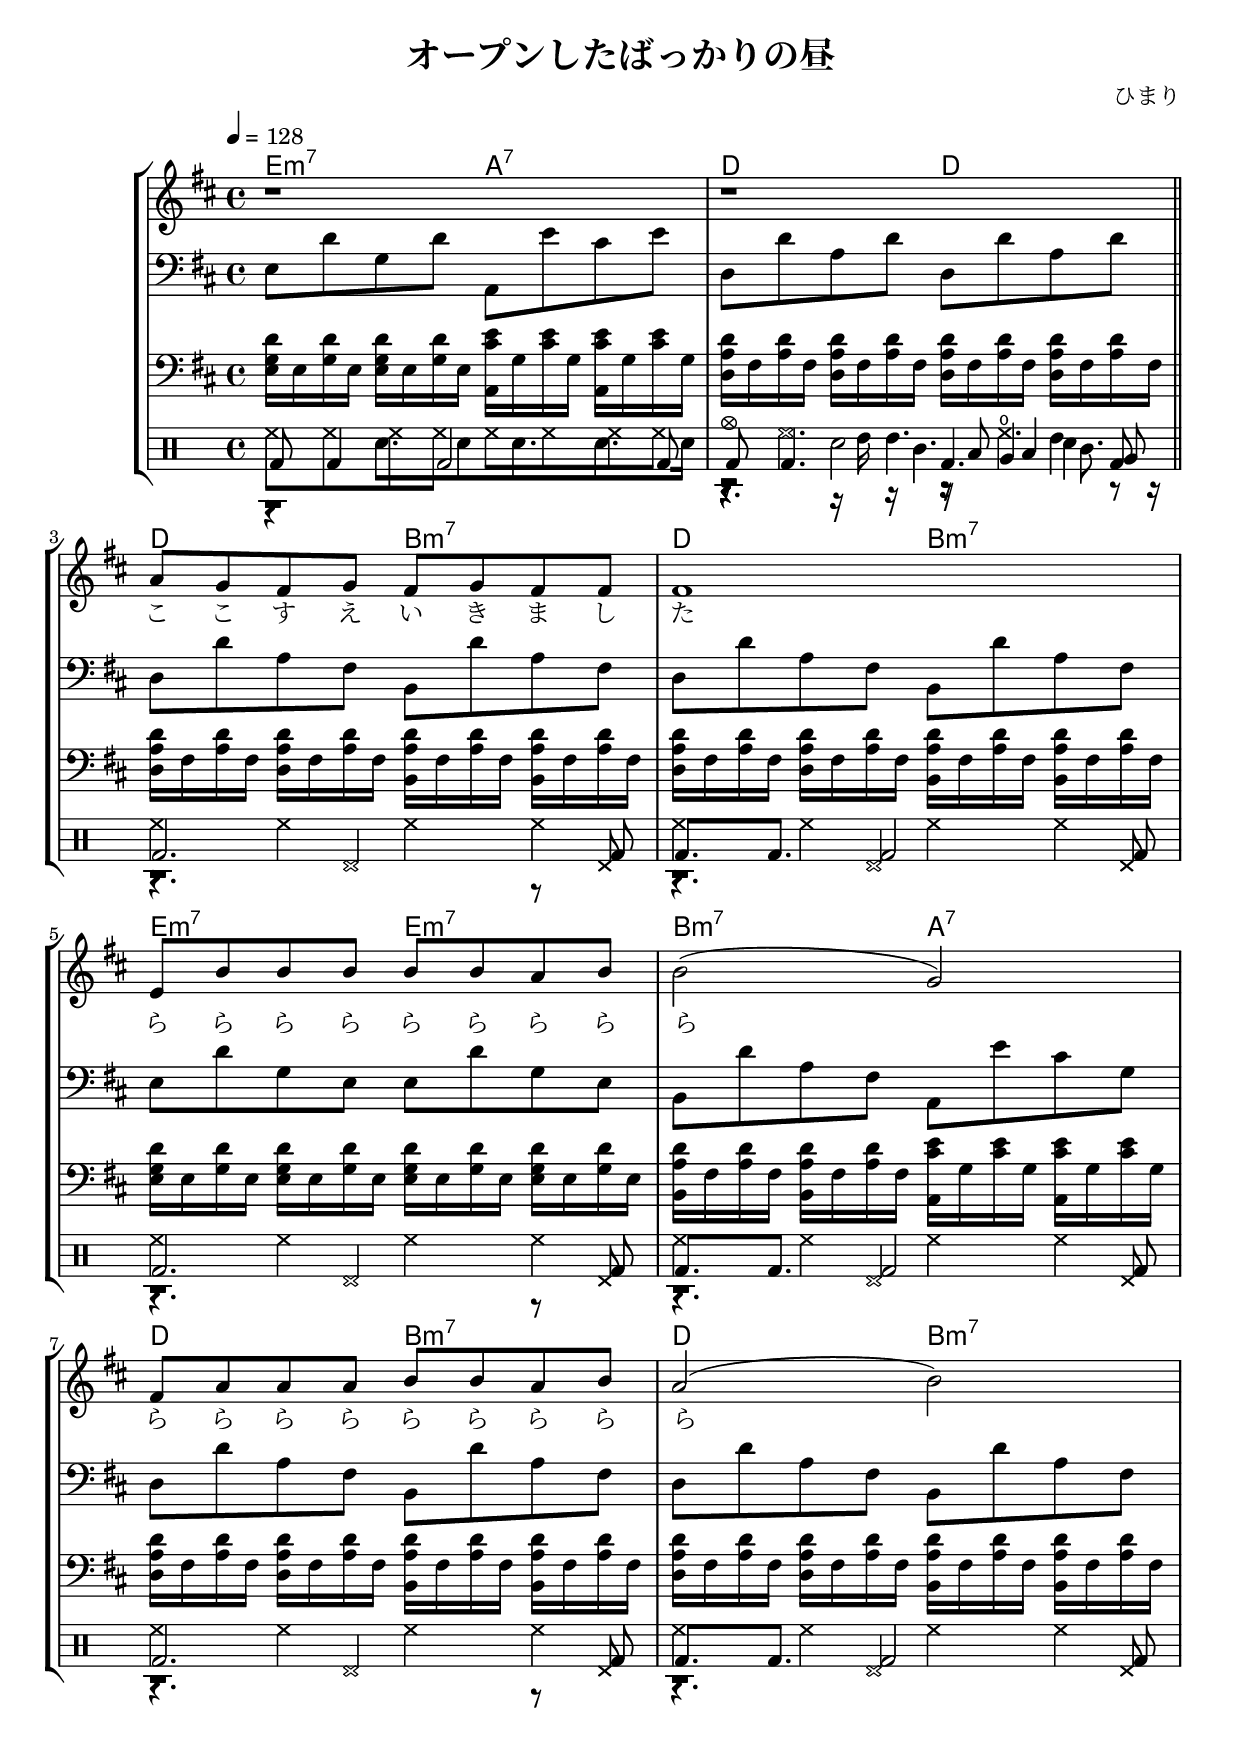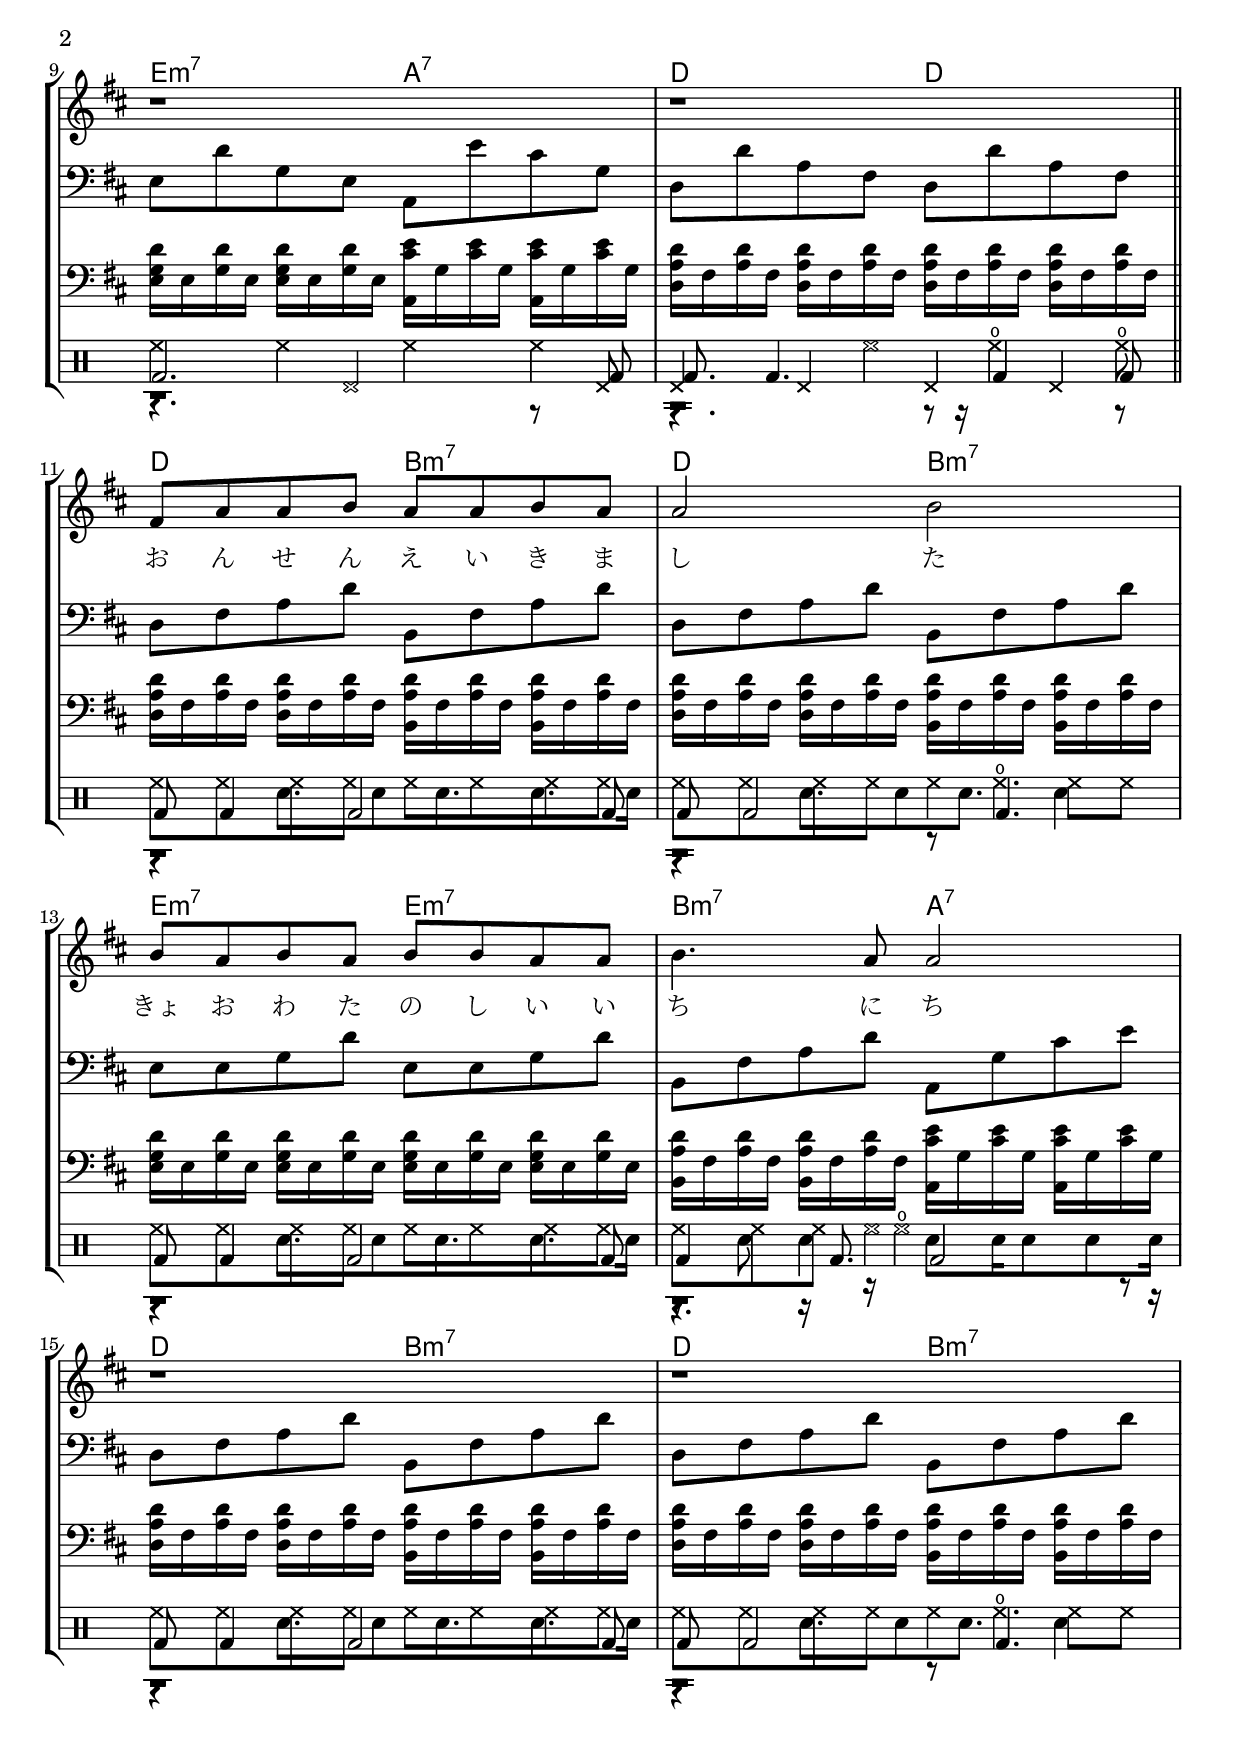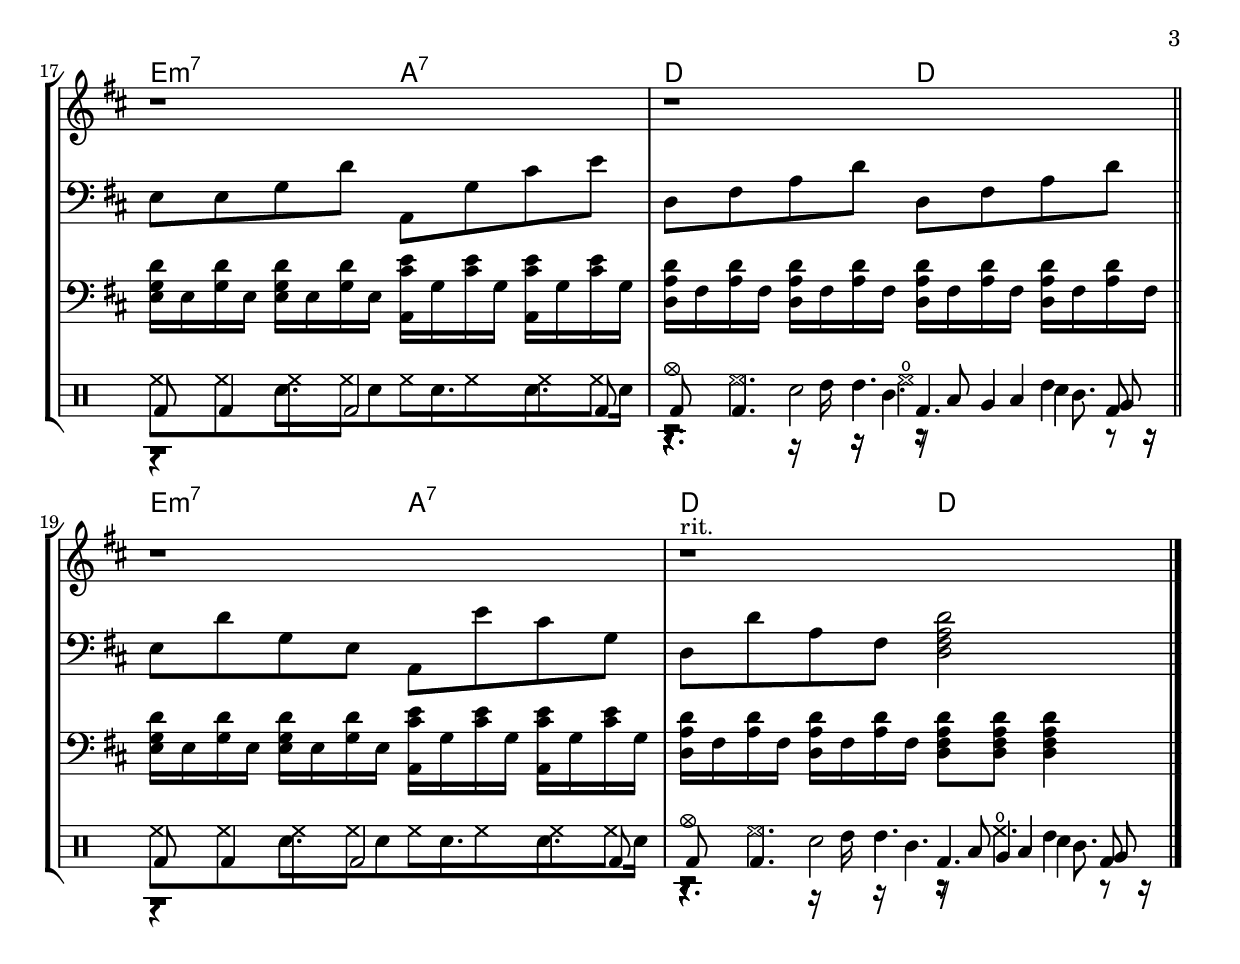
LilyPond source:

\version "2.12.1"

\header {
	title = \markup {オープンしたばっかりの昼}
	composer = \markup \center-column {ひまり}
}

harmony = \chordmode {
	e2:min7 a:7 d d 

	d b:min7 d b:min7 e:min7 e:min7 b:min7 a:7 d b:min7 d b:min7 e:min7 a:7 d d 

	d b:min7 d b:min7 e:min7 e:min7 b:min7 a:7 d b:min7 d b:min7 e:min7 a:7 d d 

	e:min7 a:7 d d 
}

melody = {
	\key d \major
	\tempo 4 = 128
	r1 | r1   
	\set Staff.midiInstrument = #"mmi0.48"
	 a'8  g'8  fis'8  g'8  fis'8  g'8  fis'8  fis'8 
	fis'1 
	e'8  b'8  b'8  b'8  b'8  b'8  a'8  b'8 
	b'2  (g'2) 
	fis'8  a'8  a'8  a'8  b'8  b'8  a'8  b'8 
	a'2  (b'2)
	r1 r1 	\set Staff.midiInstrument = #"mmi0.48"
	 fis'8  a'8  a'8  b'8  a'8  a'8  b'8  a'8 
	a'2  b'2 
	b'8  a'8  b'8  a'8  b'8  b'8  a'8  a'8 
	b'4.  a'8  a'2
	r1 r1 r1 r1 	r1 | r1^"rit." \bar "|."
}

words = \lyricmode {
	
	こ  こ  す  え  い  き  ま  し  た  ら  ら  ら  ら  ら  ら  ら  ら  ら  ら  ら  ら  ら  ら  ら  ら  ら  ら  
	お  ん  せ  ん  え  い  き  ま  し  た  きょ  お  わ  た  の  し  い  い  ち  に  ち  
	
}

tempochange = {
	\tempo 4 = 128
	r1 | r1 \bar "||"
	\tempo 4 = 128
	r1 | r1 | r1 | r1 | r1 | r1 | r1 | r1 \bar "||"
	\tempo 4 = 128
	r1 | r1 | r1 | r1 | r1 | r1 | r1 | r1 \bar "||"
	\tempo 4 = 128
	r1 | \tempo 4 = 96 r2 \tempo 4 = 85 r2 \bar "|."
}

mainacc = {
	\clef bass
	\set Staff.midiInstrument = #"Music box"
	\key d \major
	\tempo 4 = 128
	e8 d' g d'
	a,8 e' cis' e'
	d8 d' a d'
	d8 d' a d'
	\bar "||"

	\set Staff.midiInstrument = #"Music box"
	d8 d' a fis
	b,8 d' a fis
	d8 d' a fis
	b,8 d' a fis
	e8 d' g e
	e8 d' g e
	b,8 d' a fis
	a,8 e' cis' g
	d8 d' a fis
	b,8 d' a fis
	d8 d' a fis
	b,8 d' a fis
	e8 d' g e
	a,8 e' cis' g
	d8 d' a fis
	d8 d' a fis
	\bar "||"

	\set Staff.midiInstrument = #"Music box"
	d8 fis8 a8 d'8
	b,8 fis8 a8 d'8
	d8 fis8 a8 d'8
	b,8 fis8 a8 d'8
	e8 e8 g8 d'8
	e8 e8 g8 d'8
	b,8 fis8 a8 d'8
	a,8 g8 cis'8 e'8
	d8 fis8 a8 d'8
	b,8 fis8 a8 d'8
	d8 fis8 a8 d'8
	b,8 fis8 a8 d'8
	e8 e8 g8 d'8
	a,8 g8 cis'8 e'8
	d8 fis8 a8 d'8
	d8 fis8 a8 d'8
	\bar "||"

	\set Staff.midiInstrument = #"Music box"
	e8 d' g e
	a,8 e' cis' g
	d8 d' a fis
	<d fis a d'>2
	\bar "|."
}

subacc = {
	\clef bass
	\set Staff.midiInstrument = #"Acoustic grand"
	\key d \major
	\tempo 4 = 128
	<e g d'>16 e16 <g d'>16 e16   <e g d'>16 e16 <g d'>16 e16
	<a, cis' e'>16 g16 <cis' e'>16 g16   <a, cis' e'>16 g16 <cis' e'>16 g16
	<d a d'>16 fis16 <a d'>16 fis16   <d a d'>16 fis16 <a d'>16 fis16
	<d a d'>16 fis16 <a d'>16 fis16   <d a d'>16 fis16 <a d'>16 fis16
	\bar "||"

	\set Staff.midiInstrument = #"Acoustic grand"
	<d a d'>16 fis16 <a d'>16 fis16   <d a d'>16 fis16 <a d'>16 fis16
	<b, a d'>16 fis16 <a d'>16 fis16   <b, a d'>16 fis16 <a d'>16 fis16
	<d a d'>16 fis16 <a d'>16 fis16   <d a d'>16 fis16 <a d'>16 fis16
	<b, a d'>16 fis16 <a d'>16 fis16   <b, a d'>16 fis16 <a d'>16 fis16
	<e g d'>16 e16 <g d'>16 e16   <e g d'>16 e16 <g d'>16 e16
	<e g d'>16 e16 <g d'>16 e16   <e g d'>16 e16 <g d'>16 e16
	<b, a d'>16 fis16 <a d'>16 fis16   <b, a d'>16 fis16 <a d'>16 fis16
	<a, cis' e'>16 g16 <cis' e'>16 g16   <a, cis' e'>16 g16 <cis' e'>16 g16
	<d a d'>16 fis16 <a d'>16 fis16   <d a d'>16 fis16 <a d'>16 fis16
	<b, a d'>16 fis16 <a d'>16 fis16   <b, a d'>16 fis16 <a d'>16 fis16
	<d a d'>16 fis16 <a d'>16 fis16   <d a d'>16 fis16 <a d'>16 fis16
	<b, a d'>16 fis16 <a d'>16 fis16   <b, a d'>16 fis16 <a d'>16 fis16
	<e g d'>16 e16 <g d'>16 e16   <e g d'>16 e16 <g d'>16 e16
	<a, cis' e'>16 g16 <cis' e'>16 g16   <a, cis' e'>16 g16 <cis' e'>16 g16
	<d a d'>16 fis16 <a d'>16 fis16   <d a d'>16 fis16 <a d'>16 fis16
	<d a d'>16 fis16 <a d'>16 fis16   <d a d'>16 fis16 <a d'>16 fis16
	\bar "||"

	\set Staff.midiInstrument = #"Acoustic grand"
	<d a d'>16 fis16 <a d'>16 fis16   <d a d'>16 fis16 <a d'>16 fis16
	<b, a d'>16 fis16 <a d'>16 fis16   <b, a d'>16 fis16 <a d'>16 fis16
	<d a d'>16 fis16 <a d'>16 fis16   <d a d'>16 fis16 <a d'>16 fis16
	<b, a d'>16 fis16 <a d'>16 fis16   <b, a d'>16 fis16 <a d'>16 fis16
	<e g d'>16 e16 <g d'>16 e16   <e g d'>16 e16 <g d'>16 e16
	<e g d'>16 e16 <g d'>16 e16   <e g d'>16 e16 <g d'>16 e16
	<b, a d'>16 fis16 <a d'>16 fis16   <b, a d'>16 fis16 <a d'>16 fis16
	<a, cis' e'>16 g16 <cis' e'>16 g16   <a, cis' e'>16 g16 <cis' e'>16 g16
	<d a d'>16 fis16 <a d'>16 fis16   <d a d'>16 fis16 <a d'>16 fis16
	<b, a d'>16 fis16 <a d'>16 fis16   <b, a d'>16 fis16 <a d'>16 fis16
	<d a d'>16 fis16 <a d'>16 fis16   <d a d'>16 fis16 <a d'>16 fis16
	<b, a d'>16 fis16 <a d'>16 fis16   <b, a d'>16 fis16 <a d'>16 fis16
	<e g d'>16 e16 <g d'>16 e16   <e g d'>16 e16 <g d'>16 e16
	<a, cis' e'>16 g16 <cis' e'>16 g16   <a, cis' e'>16 g16 <cis' e'>16 g16
	<d a d'>16 fis16 <a d'>16 fis16   <d a d'>16 fis16 <a d'>16 fis16
	<d a d'>16 fis16 <a d'>16 fis16   <d a d'>16 fis16 <a d'>16 fis16
	\bar "||"

	\set Staff.midiInstrument = #"Acoustic grand"
	<e g d'>16 e16 <g d'>16 e16   <e g d'>16 e16 <g d'>16 e16
	<a, cis' e'>16 g16 <cis' e'>16 g16   <a, cis' e'>16 g16 <cis' e'>16 g16
	<d a d'>16 fis16 <a d'>16 fis16   <d a d'>16 fis16 <a d'>16 fis16
	<d fis a d'>8 <d fis a d'>8 <d fis a d'>4
	\bar "|."
}

percA = {
	\drummode {
	hh8 hh8 hh8 hh8 hh8 hh8 hh8 hh8  |r8 hh2. r8  \bar "||"
	r1  |r1  |r1  |r1  |r1  |r1  |r1  |r2 r8 hho4 hho8  \bar "||"
	hh8 hh8 hh8 hh8 hh8 hh8 hh8 hh8  |hh8 hh8 hh8 hh8 hh4 hh8 hh8  |hh8 hh8 hh8 hh8 hh8 hh8 hh8 hh8  |hh8 hh8 hh8 hh2 r8  |hh8 hh8 hh8 hh8 hh8 hh8 hh8 hh8  |hh8 hh8 hh8 hh8 hh4 hh8 hh8  |hh8 hh8 hh8 hh8 hh8 hh8 hh8 hh8  |r8 hh2. r8  \bar "||"
	hh8 hh8 hh8 hh8 hh8 hh8 hh8 hh8  |r8 hh2. r8  \bar "|."
	}
}

percB = {
	\drummode {
	r4 sn8. sn8 sn8. sn8. sn16  |r4 sn2 sn4  \bar "||"
	r4. hhp2 hhp8  |r4. hhp2 hhp8  |r4. hhp2 hhp8  |r4. hhp2 hhp8  |r4. hhp2 hhp8  |r4. hhp2 hhp8  |r4. hhp2 hhp8  |hhp4 hhp4 hhp4 hhp4  \bar "||"
	r4 sn8. sn8 sn8. sn8. sn16  |r4 sn8. sn8 sn8. sn4  |r4 sn8. sn8 sn8. sn8. sn16  |r8 sn8 sn4 sn8 sn16 sn8 sn8 sn16  |r4 sn8. sn8 sn8. sn8. sn16  |r4 sn8. sn8 sn8. sn4  |r4 sn8. sn8 sn8. sn8. sn16  |r4 sn2 sn4  \bar "||"
	r4 sn8. sn8 sn8. sn8. sn16  |r4 sn2 sn4  \bar "|."
	}
}

percC = {
	\drummode {
	bd8 bd4 bd2 bd8  |bd8 bd4. bd4. bd8  \bar "||"
	hh4 hh4 hh4 hh4  |hh4 hh4 hh4 hh4  |hh4 hh4 hh4 hh4  |hh4 hh4 hh4 hh4  |hh4 hh4 hh4 hh4  |hh4 hh4 hh4 hh4  |hh4 hh4 hh4 hh4  |r4. hh2 r8  \bar "||"
	bd8 bd4 bd2 bd8  |bd8 bd2 bd4.  |bd8 bd4 bd2 bd8  |bd4 r16 bd8. bd2  |bd8 bd4 bd2 bd8  |bd8 bd2 bd4.  |bd8 bd4 bd2 bd8  |bd8 bd4. bd4. bd8  \bar "||"
	bd8 bd4 bd2 bd8  |bd8 bd4. bd4. bd8  \bar "|."
	}
}

percD = {
	\drummode {
	r1  |r2 r8 hho4.  \bar "||"
	bd2. r8 bd8  |bd8. bd8. bd2 bd8  |bd2. r8 bd8  |bd8. bd8. bd2 bd8  |bd2. r8 bd8  |bd8. bd8. bd2 bd8  |bd2. r8 bd8  |bd8. bd4. r16 bd4 bd8  \bar "||"
	r1  |r2 r8 hho4.  |r1  |r4. r16 hho2 r16  |r1  |r2 r8 hho4.  |r1  |r4. r16 hho2 r16  \bar "||"
	r1  |r2 r8 hho4.  \bar "|."
	}
}

percE = {
	\drummode {
	r1 |cymc1  \bar "||"
	r1 | r1 | r1 | r1 | r1 | r1 | r1 | r1 \bar "||"
	r1 |r1 |r1 |r1 |r1 |r1 |r1 |cymc1  \bar "||"
	r1 |cymc1  \bar "|."
	}
}

percF = {
	\drummode {
	r1 |r4 r16 tommh16 tommh4. tommh4  \bar "||"
	r1 | r1 | r1 | r1 | r1 | r1 | r1 | r1 \bar "||"
	r1 |r1 |r1 |r1 |r1 |r1 |r1 |r4 r16 tommh16 tommh4. tommh4  \bar "||"
	r1 |r4 r16 tommh16 tommh4. tommh4  \bar "|."
	}
}

percG = {
	\drummode {
	r1 |r4. r16 tomml4. tomml8.  \bar "||"
	r1 | r1 | r1 | r1 | r1 | r1 | r1 | r1 \bar "||"
	r1 |r1 |r1 |r1 |r1 |r1 |r1 |r4. r16 tomml4. tomml8.  \bar "||"
	r1 |r4. r16 tomml4. tomml8.  \bar "|."
	}
}

percH = {
	\drummode {
	r1 |r2 r16 toml8 toml4 r16  \bar "||"
	r1 | r1 | r1 | r1 | r1 | r1 | r1 | r1 \bar "||"
	r1 |r1 |r1 |r1 |r1 |r1 |r1 |r2 r16 toml8 toml4 r16  \bar "||"
	r1 |r2 r16 toml8 toml4 r16  \bar "|."
	}
}

percI = {
	\drummode {
	r1 |r2 r8 tomfh4 tomfh8  \bar "||"
	r1 | r1 | r1 | r1 | r1 | r1 | r1 | r1 \bar "||"
	r1 |r1 |r1 |r1 |r1 |r1 |r1 |r2 r8 tomfh4 tomfh8  \bar "||"
	r1 |r2 r8 tomfh4 tomfh8  \bar "|."
	}
}

\score {
	<<
		\new StaffGroup <<
			\new ChordNames {\harmony}
			\new Voice = "melody" {\melody}
			\new Lyrics \lyricsto "melody" \words
			\new Staff = "mainacc" {\mainacc}
			\new Staff = "subacc" {\subacc}
			\new DrumStaff <<
				\new DrumVoice {\percA}
				\new DrumVoice {\percB}
				\new DrumVoice {\percC}
				\new DrumVoice {\percD}
				\new DrumVoice {\percE}
				\new DrumVoice {\percF}
				\new DrumVoice {\percG}
				\new DrumVoice {\percH}
				\new DrumVoice {\percI}
			>>
		>>
	>>
	\layout { }
}
